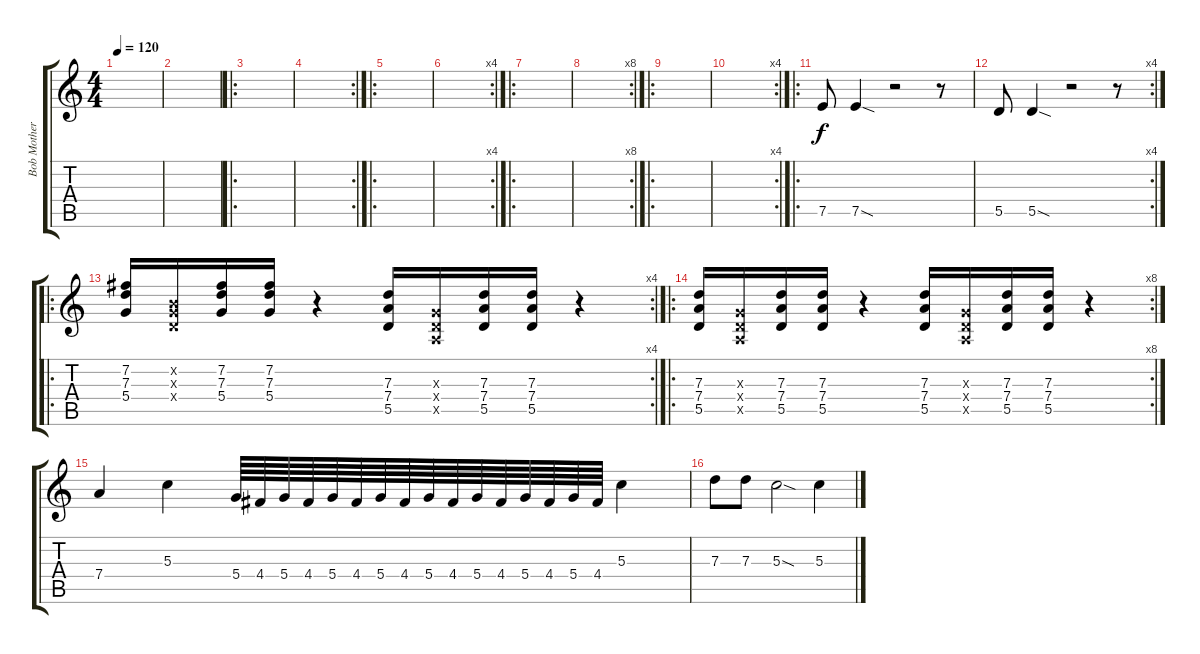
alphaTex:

\track ("Bob Mothersbaugh" "Bob Mother") {instrument distortionguitar}
\staff {score tabs}
\tuning (E4 B3 G3 D3 A2 E2) {hide}
\ts (4 4)
\tempo 120
\clef g2
\ks c
|
|
\ro
|
\rc 2
|
\ro
|
\rc 4
|
\ro
|
\rc 8
|
\ro
|
\rc 4
|
\ro
7.5.8 7.5{sod}.4 r.2 r.8 |
\rc 4
5.5.8 5.5{sod}.4 r.2 r.8 |
\ro
\rc 4
(7.2 7.3 5.4).16 (0.2{x} 0.3{x} 0.4{x}).16 (7.2 7.3 5.4).16 (7.2 7.3 5.4).16 r.4 (7.3 7.4 5.5).16 (0.3{x} 0.4{x} 0.5{x}).16 (7.3 7.4 5.5).16 (7.3 7.4 5.5).16 r.4 |
\ro
\rc 8
(7.3 7.4 5.5).16 (0.3{x} 0.4{x} 0.5{x}).16 (7.3 7.4 5.5).16 (7.3 7.4 5.5).16 r.4 (7.3 7.4 5.5).16 (0.3{x} 0.4{x} 0.5{x}).16 (7.3 7.4 5.5).16 (7.3 7.4 5.5).16 r.4 |
7.4.4 5.3.4 5.4.64 4.4.64 5.4.64 4.4.64 5.4.64 4.4.64 5.4.64 4.4.64 5.4.64 4.4.64 5.4.64 4.4.64 5.4.64 4.4.64 5.4.64 4.4.64 5.3.4 |
7.3.8 7.3.8 5.3{sod}.2 5.3.4
